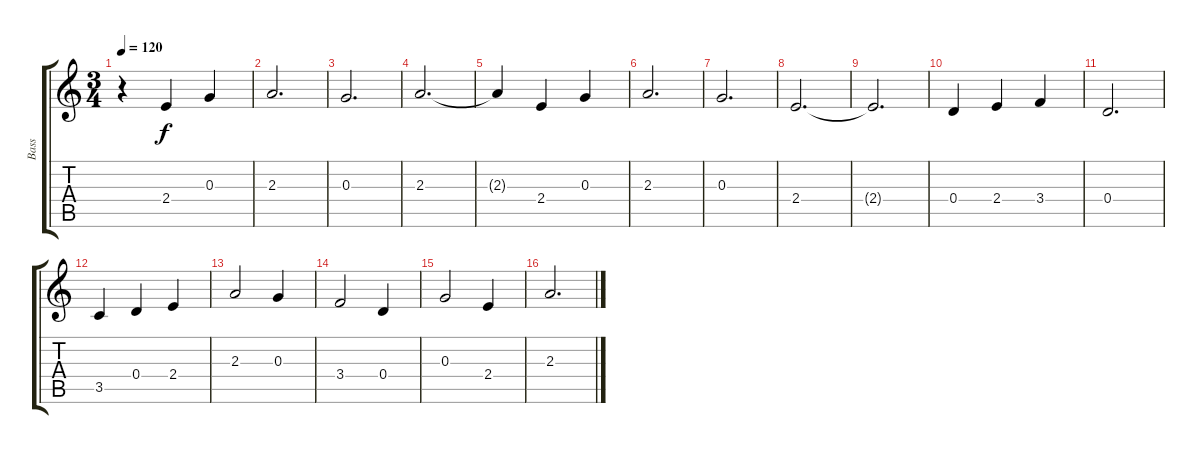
\track ("Bass" "Bass") {instrument contrabass}
\staff {score tabs}
\tuning (E4 B3 G3 D3 A2 E2) {hide}
\ts (3 4)
\tempo 120
\clef g2
\ks c
r.4{dy f} 2.4.4 0.3.4 |
2.3.2{d} |
0.3.2{d} |
2.3.2{d} |
2.3{t}.4 2.4.4 0.3.4 |
2.3.2{d} |
0.3.2{d} |
2.4.2{d} |
2.4{t}.2{d} |
0.4.4 2.4.4 3.4.4 |
0.4.2{d} |
3.5.4 0.4.4 2.4.4 |
2.3.2 0.3.4 |
3.4.2 0.4.4 |
0.3.2 2.4.4 |
2.3.2{d}
